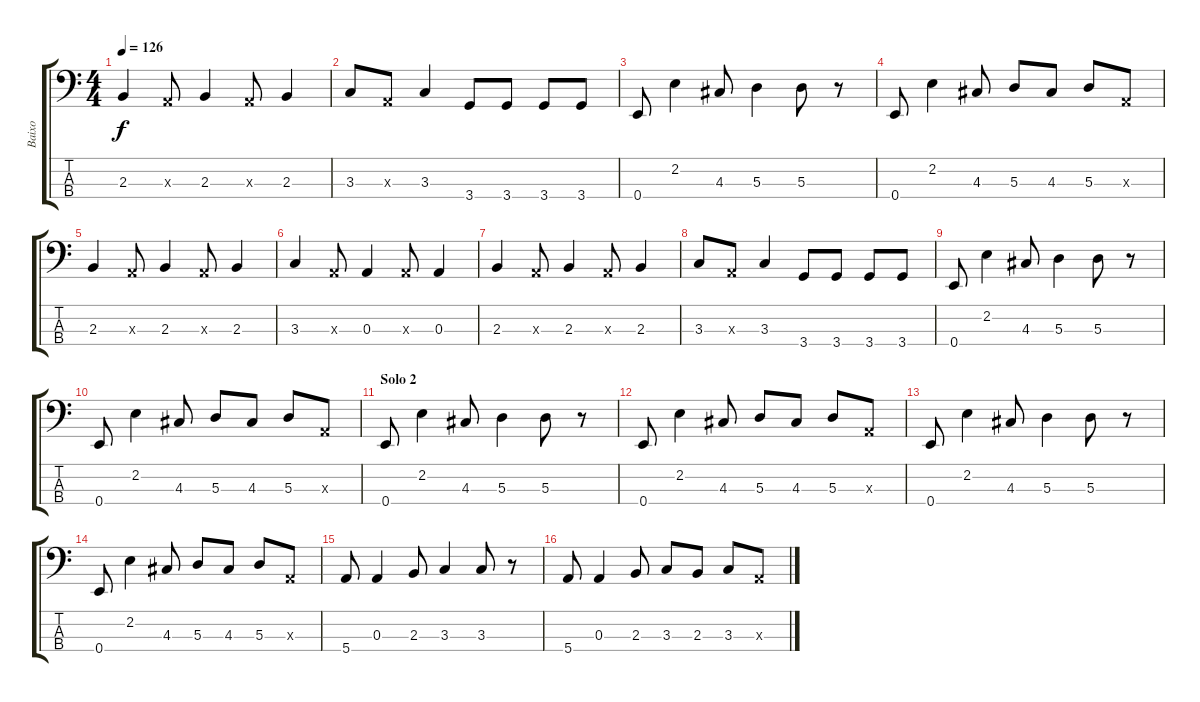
\track ("Baixo" "Baixo") {instrument slapbass1}
\staff {score tabs}
\tuning (G2 D2 A1 E1) {hide}
\ts (4 4)
\tempo 126
\clef f4
\ks c
2.3.4{dy f} 0.3{x}.8 2.3.4 0.3{x}.8 2.3.4 |
3.3.8 0.3{x}.8 3.3.4 3.4.8 3.4.8 3.4.8 3.4.8 |
0.4.8 2.2.4 4.3.8 5.3.4 5.3.8 r.8 |
0.4.8 2.2.4 4.3.8 5.3.8 4.3.8 5.3.8 0.3{x}.8 |
2.3.4 0.3{x}.8 2.3.4 0.3{x}.8 2.3.4 |
3.3.4 0.3{x}.8 0.3.4 0.3{x}.8 0.3.4 |
2.3.4 0.3{x}.8 2.3.4 0.3{x}.8 2.3.4 |
3.3.8 0.3{x}.8 3.3.4 3.4.8 3.4.8 3.4.8 3.4.8 |
0.4.8 2.2.4 4.3.8 5.3.4 5.3.8 r.8 |
0.4.8 2.2.4 4.3.8 5.3.8 4.3.8 5.3.8 0.3{x}.8 |
\section ("" "Solo 2")
0.4.8 2.2.4 4.3.8 5.3.4 5.3.8 r.8 |
0.4.8 2.2.4 4.3.8 5.3.8 4.3.8 5.3.8 0.3{x}.8 |
0.4.8 2.2.4 4.3.8 5.3.4 5.3.8 r.8 |
0.4.8 2.2.4 4.3.8 5.3.8 4.3.8 5.3.8 0.3{x}.8 |
5.4.8 0.3.4 2.3.8 3.3.4 3.3.8 r.8 |
5.4.8 0.3.4 2.3.8 3.3.8 2.3.8 3.3.8 0.3{x}.8
